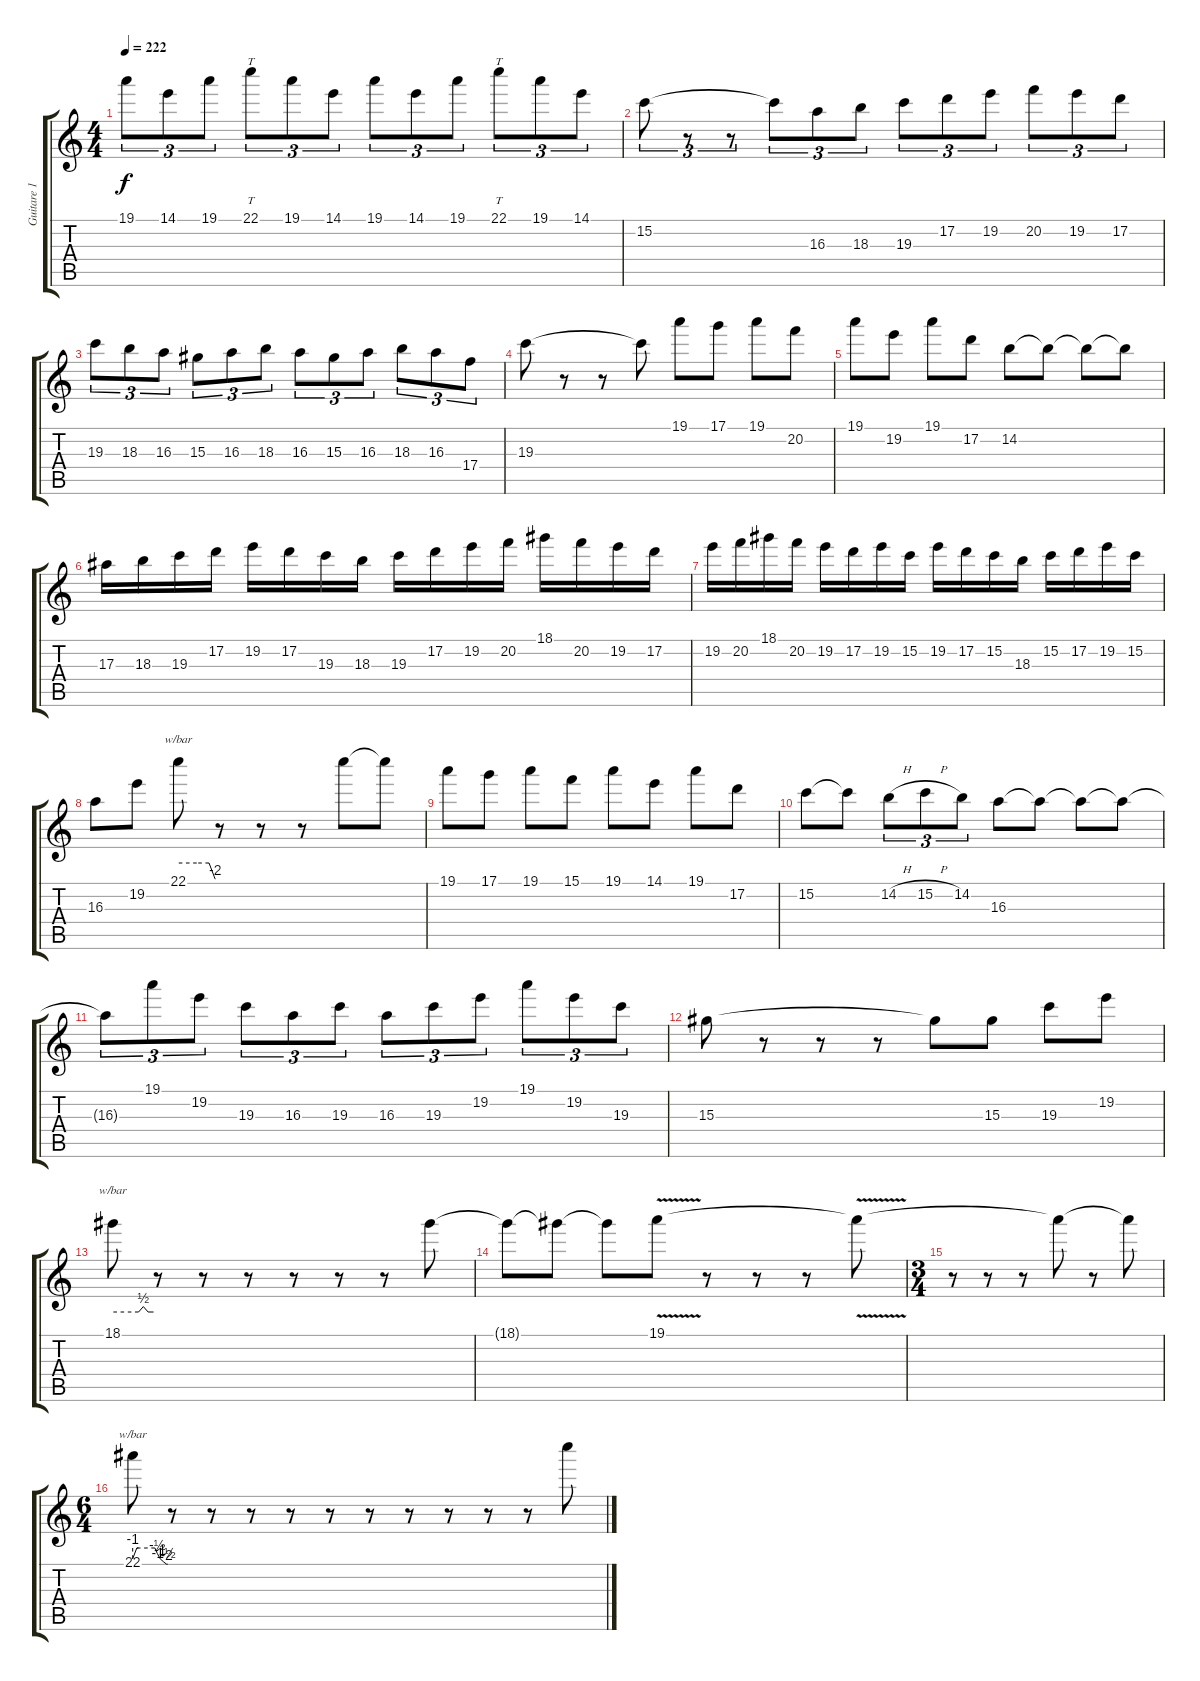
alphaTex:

\track ("Guitare 1" "Guitare 1") {instrument distortionguitar}
\staff {score tabs}
\tuning (D4 A3 F3 C3 G2 D2) {hide}
\ts (4 4)
\tempo 222
\clef g2
\ks c
19.1.8{tu (3 2) dy f} 14.1.8{tu (3 2)} 19.1.8{tu (3 2)} 22.1.8{tt tu (3 2)} 19.1.8{tu (3 2)} 14.1.8{tu (3 2)} 19.1.8{tu (3 2)} 14.1.8{tu (3 2)} 19.1.8{tu (3 2)} 22.1.8{tt tu (3 2)} 19.1.8{tu (3 2)} 14.1.8{tu (3 2)} |
15.2.8{tu (3 2)} r.8{tu (3 2)} r.8{tu (3 2)} 15.2{t}.8{tu (3 2)} 16.3.8{tu (3 2)} 18.3.8{tu (3 2)} 19.3.8{tu (3 2)} 17.2.8{tu (3 2)} 19.2.8{tu (3 2)} 20.2.8{tu (3 2)} 19.2.8{tu (3 2)} 17.2.8{tu (3 2)} |
19.3.8{tu (3 2)} 18.3.8{tu (3 2)} 16.3.8{tu (3 2)} 15.3.8{tu (3 2)} 16.3.8{tu (3 2)} 18.3.8{tu (3 2)} 16.3.8{tu (3 2)} 15.3.8{tu (3 2)} 16.3.8{tu (3 2)} 18.3.8{tu (3 2)} 16.3.8{tu (3 2)} 17.4.8{tu (3 2)} |
19.3.8 r.8 r.8 19.3{t}.8 19.1.8 17.1.8 19.1.8 20.2.8 |
19.1.8 19.2.8 19.1.8 17.2.8 14.2.8 14.2{t}.8 14.2{t}.8 14.2{t}.8 |
17.3.16 18.3.16 19.3.16 17.2.16 19.2.16 17.2.16 19.3.16 18.3.16 19.3.16 17.2.16 19.2.16 20.2.16 18.1.16 20.2.16 19.2.16 17.2.16 |
19.2.16 20.2.16 18.1.16 20.2.16 19.2.16 17.2.16 19.2.16 15.2.16 19.2.16 17.2.16 15.2.16 18.3.16 15.2.16 17.2.16 19.2.16 15.2.16 |
16.3.8 19.2.8 22.1.8{tbe (custom default 0 0 30 0 50 0 60 -8)} r.8 r.8 r.8 22.1{t}.8 22.1{t}.8 |
19.1.8 17.1.8 19.1.8 15.1.8 19.1.8 14.1.8 19.1.8 17.2.8 |
15.2.8 15.2{t}.8 14.2{h}.8{tu (3 2)} 15.2{h}.8{tu (3 2)} 14.2.8{tu (3 2)} 16.3.8 16.3{t}.8 16.3{t}.8 16.3{t}.8 |
16.3{t}.8{tu (3 2)} 19.1.8{tu (3 2)} 19.2.8{tu (3 2)} 19.3.8{tu (3 2)} 16.3.8{tu (3 2)} 19.3.8{tu (3 2)} 16.3.8{tu (3 2)} 19.3.8{tu (3 2)} 19.2.8{tu (3 2)} 19.1.8{tu (3 2)} 19.2.8{tu (3 2)} 19.3.8{tu (3 2)} |
15.3.8 r.8 r.8 r.8 15.3{t}.8 15.3.8 19.3.8 19.2.8 |
18.1.8{tbe (custom default 0 0 38 0 45 2 52 0 60 0)} r.8 r.8 r.8 r.8 r.8 r.8 18.1{t}.8 |
18.1{t}.8 18.1{t}.8 18.1{t}.8 19.1{v}.8 r.8 r.8 r.8 19.1{t}.8 |
\ts (3 4)
r.8 r.8 r.8 19.1{t}.8 r.8 19.1{t}.8 |
\ts (6 4)
22.1.8{tbe (custom default 0 -4 7 0 10 0 38 0 42 -2 47 -4 53 -6 58 -8 60 -8)} r.8 r.8 r.8 r.8 r.8 r.8 r.8 r.8 r.8 r.8 22.1{t}.8
